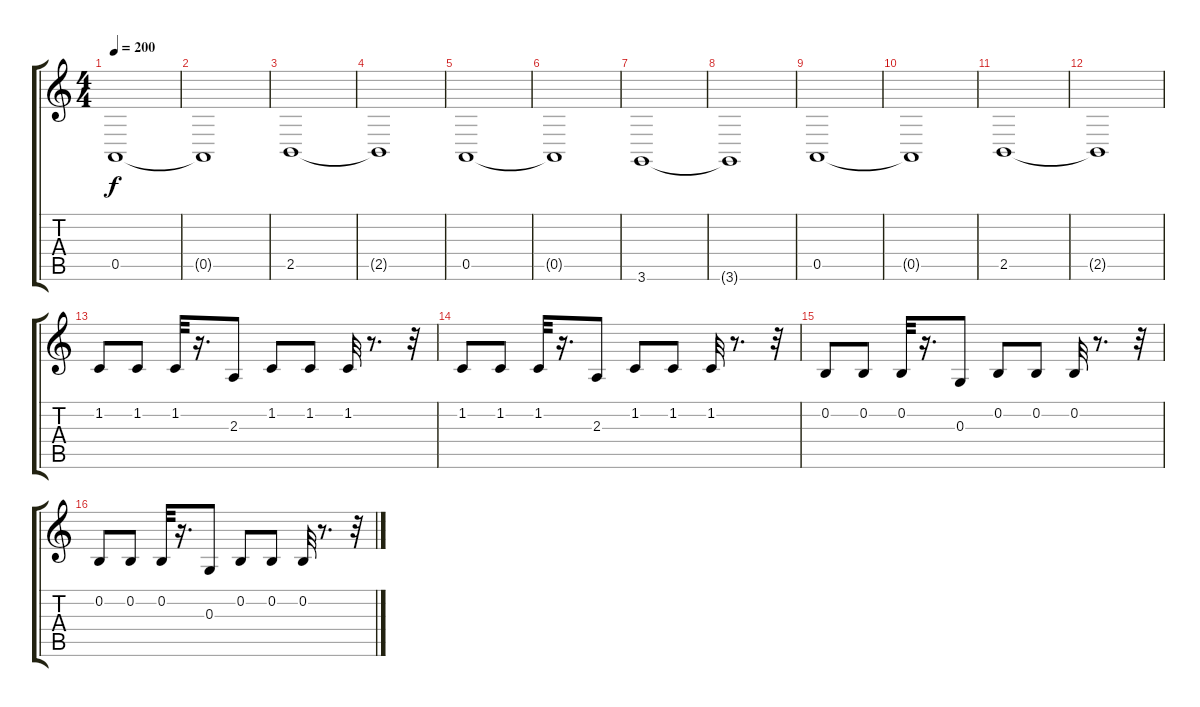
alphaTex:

\track "" {instrument trombone}
\staff {score tabs}
\tuning (E4 B3 G3 D3 A2 E2) {hide}
\ts (4 4)
\tempo 200
\clef g2
\ks c
0.5.1{dy f volume 11} |
0.5{t}.1 |
2.5.1{volume 12} |
2.5{t}.1 |
0.5.1{volume 15} |
0.5{t}.1 |
3.6.1{volume 14} |
3.6{t}.1 |
0.5.1{volume 11} |
0.5{t}.1 |
2.5.1{volume 12} |
2.5{t}.1 |
1.2.8{volume 15} 1.2.8 1.2.32 r.16{d} 2.3.8 1.2.8 1.2.8 1.2.32 r.8{d} r.32 |
1.2.8 1.2.8 1.2.32 r.16{d} 2.3.8 1.2.8 1.2.8 1.2.32 r.8{d} r.32 |
0.2.8 0.2.8 0.2.32 r.16{d} 0.3.8 0.2.8 0.2.8 0.2.32 r.8{d} r.32 |
0.2.8 0.2.8 0.2.32 r.16{d} 0.3.8 0.2.8 0.2.8 0.2.32 r.8{d} r.32
